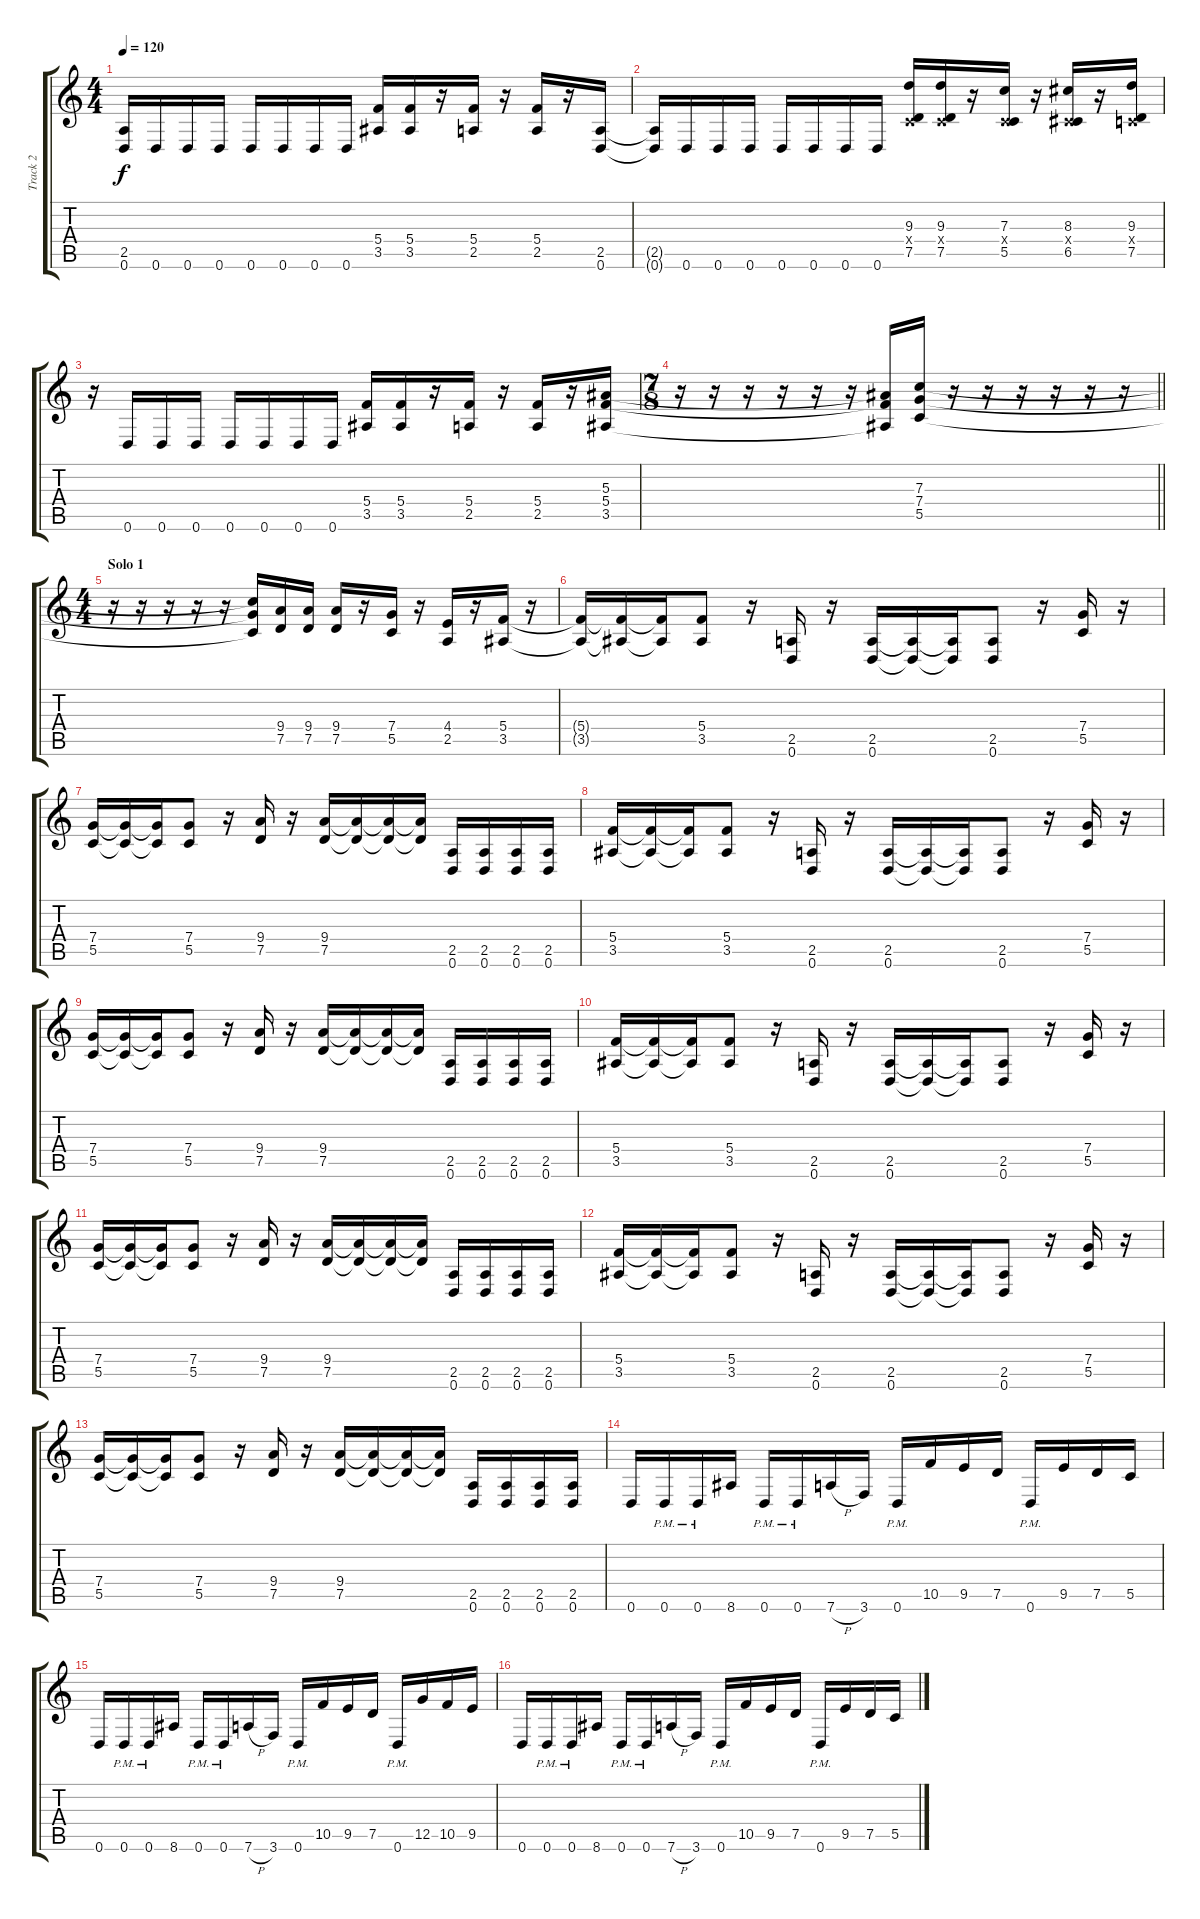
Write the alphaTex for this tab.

\track ("Track 2" "Track 2") {instrument overdrivenguitar}
\staff {score tabs}
\tuning (D4 A3 F3 C3 G2 D2) {hide}
\ts (4 4)
\tempo 120
\clef g2
\ks c
(2.5 0.6).16{dy f} 0.6.16 0.6.16 0.6.16 0.6.16 0.6.16 0.6.16 0.6.16 (5.4 3.5).16 (5.4 3.5).16 r.16 (5.4 2.5).16 r.16 (5.4 2.5).16 r.16 (2.5 0.6).16 |
(2.5{t} 0.6{t}).16 0.6.16 0.6.16 0.6.16 0.6.16 0.6.16 0.6.16 0.6.16 (9.3 0.4{x} 7.5).16 (9.3 0.4{x} 7.5).16 r.16 (7.3 0.4{x} 5.5).16 r.16 (8.3 0.4{x} 6.5).16 r.16 (9.3 0.4{x} 7.5).16 |
r.16 0.6.16 0.6.16 0.6.16 0.6.16 0.6.16 0.6.16 0.6.16 (5.4 3.5).16 (5.4 3.5).16 r.16 (5.4 2.5).16 r.16 (5.4 2.5).16 r.16 (5.3 5.4 3.5).16 |
\ts (7 8)
\barLineRight lightlight
r.16 r.16 r.16 r.16 r.16 r.16 (5.3{t} 5.4{t} 3.5{t}).16 (7.3 7.4 5.5).16 r.16 r.16 r.16 r.16 r.16 r.16 |
\ts (4 4)
\section ("" "Solo 1")
r.16 r.16 r.16 r.16 r.16 (7.3{t} 7.4{t} 5.5{t}).16 (9.4 7.5).16 (9.4 7.5).16 (9.4 7.5).16 r.16 (7.4 5.5).16 r.16 (4.4 2.5).16 r.16 (5.4 3.5).16 r.16 |
(5.4{t} 3.5{t}).16 (5.4{t} 3.5{t}).16 (5.4{t} 3.5{t}).16 (5.4 3.5).8 r.16 (2.5 0.6).16 r.16 (2.5 0.6).16 (2.5{t} 0.6{t}).16 (2.5{t} 0.6{t}).16 (2.5 0.6).8 r.16 (7.4 5.5).16 r.16 |
(7.4 5.5).16 (7.4{t} 5.5{t}).16 (7.4{t} 5.5{t}).16 (7.4 5.5).8 r.16 (9.4 7.5).16 r.16 (9.4 7.5).16 (9.4{t} 7.5{t}).16 (9.4{t} 7.5{t}).16 (9.4{t} 7.5{t}).16 (2.5 0.6).16 (2.5 0.6).16 (2.5 0.6).16 (2.5 0.6).16 |
(5.4 3.5).16 (5.4{t} 3.5{t}).16 (5.4{t} 3.5{t}).16 (5.4 3.5).8 r.16 (2.5 0.6).16 r.16 (2.5 0.6).16 (2.5{t} 0.6{t}).16 (2.5{t} 0.6{t}).16 (2.5 0.6).8 r.16 (7.4 5.5).16 r.16 |
(7.4 5.5).16 (7.4{t} 5.5{t}).16 (7.4{t} 5.5{t}).16 (7.4 5.5).8 r.16 (9.4 7.5).16 r.16 (9.4 7.5).16 (9.4{t} 7.5{t}).16 (9.4{t} 7.5{t}).16 (9.4{t} 7.5{t}).16 (2.5 0.6).16 (2.5 0.6).16 (2.5 0.6).16 (2.5 0.6).16 |
(5.4 3.5).16 (5.4{t} 3.5{t}).16 (5.4{t} 3.5{t}).16 (5.4 3.5).8 r.16 (2.5 0.6).16 r.16 (2.5 0.6).16 (2.5{t} 0.6{t}).16 (2.5{t} 0.6{t}).16 (2.5 0.6).8 r.16 (7.4 5.5).16 r.16 |
(7.4 5.5).16 (7.4{t} 5.5{t}).16 (7.4{t} 5.5{t}).16 (7.4 5.5).8 r.16 (9.4 7.5).16 r.16 (9.4 7.5).16 (9.4{t} 7.5{t}).16 (9.4{t} 7.5{t}).16 (9.4{t} 7.5{t}).16 (2.5 0.6).16 (2.5 0.6).16 (2.5 0.6).16 (2.5 0.6).16 |
(5.4 3.5).16 (5.4{t} 3.5{t}).16 (5.4{t} 3.5{t}).16 (5.4 3.5).8 r.16 (2.5 0.6).16 r.16 (2.5 0.6).16 (2.5{t} 0.6{t}).16 (2.5{t} 0.6{t}).16 (2.5 0.6).8 r.16 (7.4 5.5).16 r.16 |
(7.4 5.5).16 (7.4{t} 5.5{t}).16 (7.4{t} 5.5{t}).16 (7.4 5.5).8 r.16 (9.4 7.5).16 r.16 (9.4 7.5).16 (9.4{t} 7.5{t}).16 (9.4{t} 7.5{t}).16 (9.4{t} 7.5{t}).16 (2.5 0.6).16 (2.5 0.6).16 (2.5 0.6).16 (2.5 0.6).16 |
0.6.16 0.6{pm}.16 0.6{pm}.16 8.6.16 0.6{pm}.16 0.6{pm}.16 7.6{h}.16 3.6.16 0.6{pm}.16 10.5.16 9.5.16 7.5.16 0.6{pm}.16 9.5.16 7.5.16 5.5.16 |
0.6.16 0.6{pm}.16 0.6{pm}.16 8.6.16 0.6{pm}.16 0.6{pm}.16 7.6{h}.16 3.6.16 0.6{pm}.16 10.5.16 9.5.16 7.5.16 0.6{pm}.16 12.5.16 10.5.16 9.5.16 |
0.6.16 0.6{pm}.16 0.6{pm}.16 8.6.16 0.6{pm}.16 0.6{pm}.16 7.6{h}.16 3.6.16 0.6{pm}.16 10.5.16 9.5.16 7.5.16 0.6{pm}.16 9.5.16 7.5.16 5.5.16
